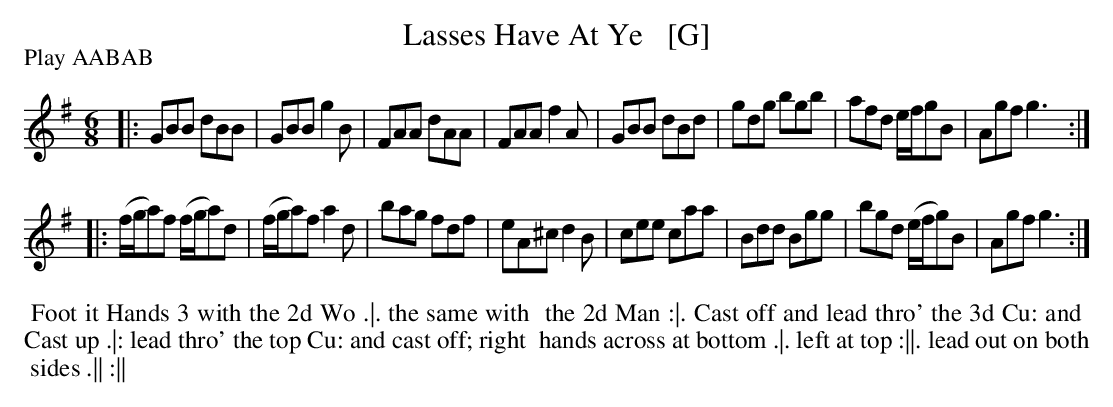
X:1
T:Lasses Have At Ye   [G]
M:6/8
L:1/8
P: Play AABAB
K:G
|:\
GBB dBB | GBB g2 B | FAA dAA | FAA f2 A |\
GBB dBd | gdg bgb | afd e/f/gB | Agf g3 :|
|:\
(f/g/a)f (f/g/a)d | (f/g/a)f a2 d | bag fdf | eA^c d2 B |\
cee caa | Bdd Bgg | bgd (e/f/g)B | Agf g3 :|
